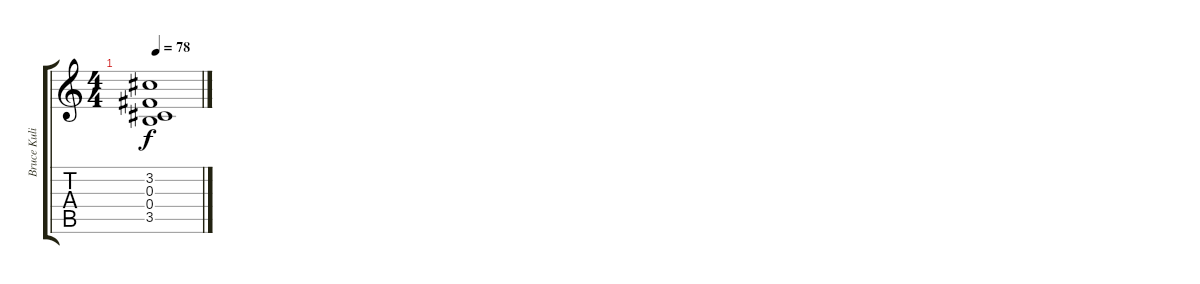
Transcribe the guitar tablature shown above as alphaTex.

\track ("Bruce Kulick (Gtr. 2)" "Bruce Kuli") {instrument distortionguitar}
\staff {score tabs}
\tuning (Eb4 Bb3 Gb3 Db3 Ab2 Eb2) {hide}
\ts (4 4)
\tempo 78
\clef g2
\ks c
(3.2{t} 0.3{t} 0.4{t} 3.5{t}).1{dy f}
